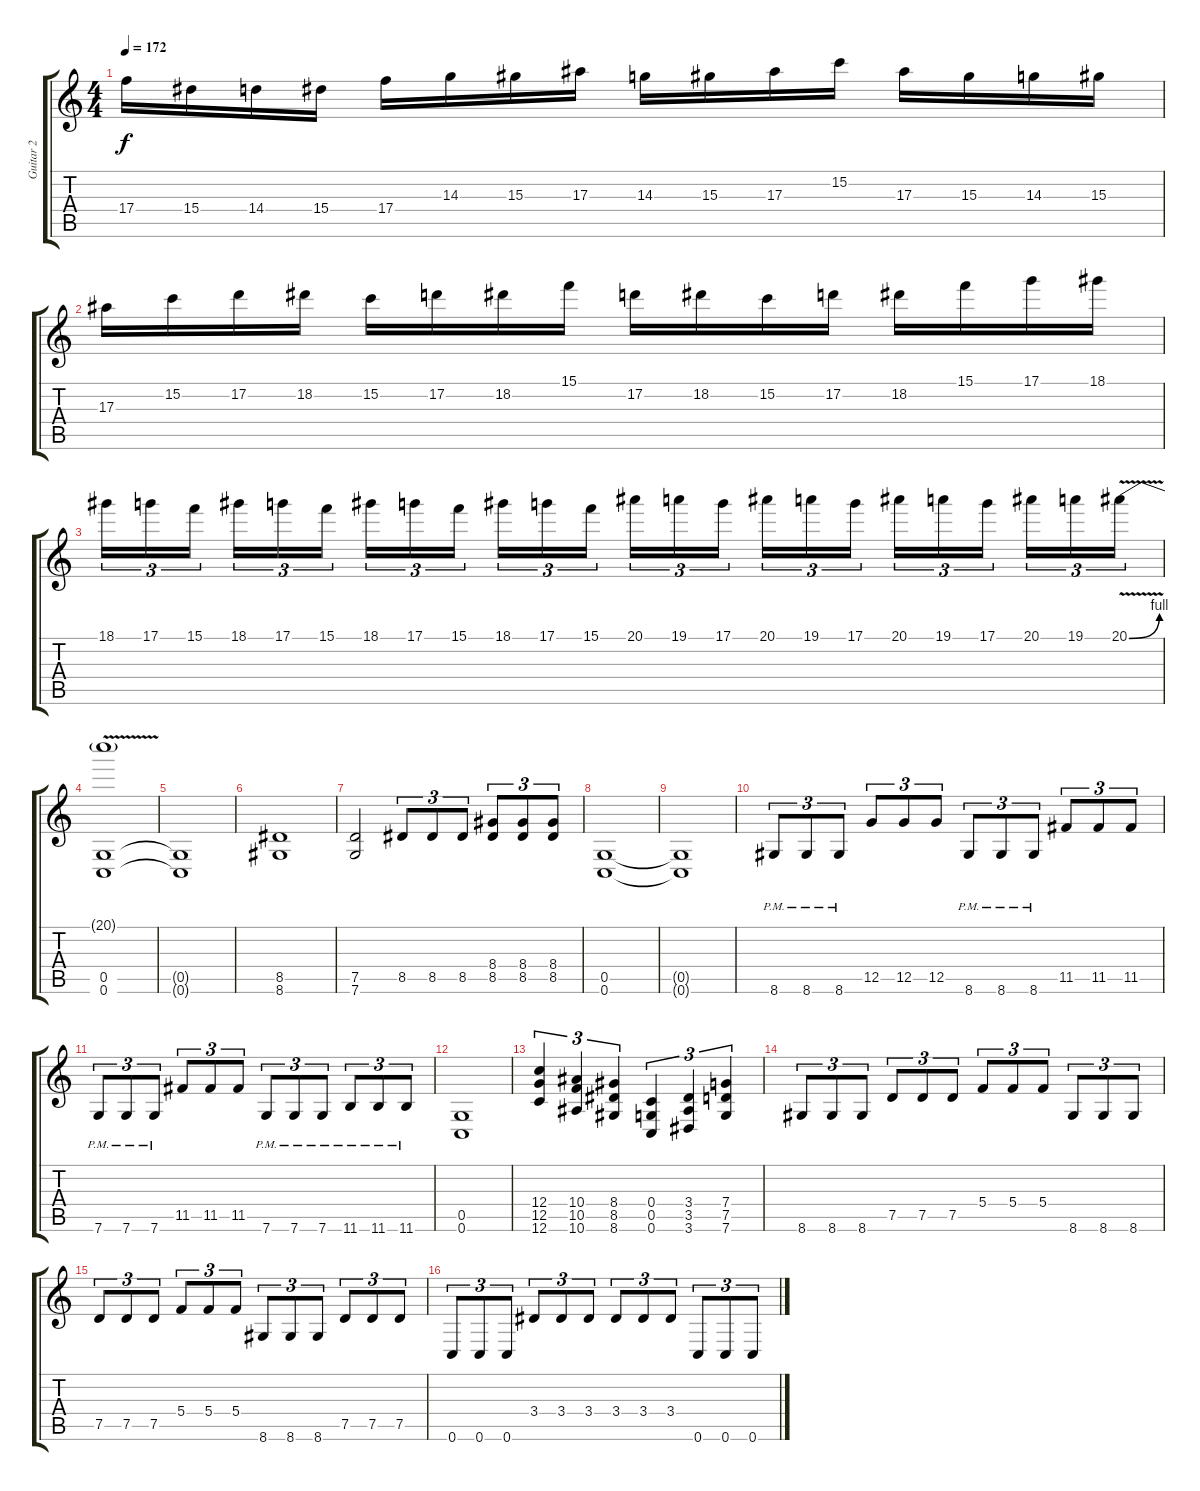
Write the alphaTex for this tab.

\track ("Guitar 2" "Guitar 2") {instrument distortionguitar}
\staff {score tabs}
\tuning (D4 A3 F3 C3 G2 C2) {hide}
\ts (4 4)
\tempo 172
\clef g2
\ks c
17.4.16{dy f} 15.4.16 14.4.16 15.4.16 17.4.16 14.3.16 15.3.16 17.3.16 14.3.16 15.3.16 17.3.16 15.2.16 17.3.16 15.3.16 14.3.16 15.3.16 |
17.3.16 15.2.16 17.2.16 18.2.16 15.2.16 17.2.16 18.2.16 15.1.16 17.2.16 18.2.16 15.2.16 17.2.16 18.2.16 15.1.16 17.1.16 18.1.16 |
18.1.16{tu (3 2)} 17.1.16{tu (3 2)} 15.1.16{tu (3 2) beam splitsecondary} 18.1.16{tu (3 2)} 17.1.16{tu (3 2)} 15.1.16{tu (3 2)} 18.1.16{tu (3 2)} 17.1.16{tu (3 2)} 15.1.16{tu (3 2) beam splitsecondary} 18.1.16{tu (3 2)} 17.1.16{tu (3 2)} 15.1.16{tu (3 2)} 20.1.16{tu (3 2)} 19.1.16{tu (3 2)} 17.1.16{tu (3 2) beam splitsecondary} 20.1.16{tu (3 2)} 19.1.16{tu (3 2)} 17.1.16{tu (3 2)} 20.1.16{tu (3 2)} 19.1.16{tu (3 2)} 17.1.16{tu (3 2) beam splitsecondary} 20.1.16{tu (3 2)} 19.1.16{tu (3 2)} 20.1{be (bend 0 0 60 4) v}.16{tu (3 2)} |
(20.1{t} 0.5 0.6).1 |
(0.5{t} 0.6{t}).1 |
(8.5 8.6).1 |
(7.5 7.6).2 8.5.8{tu (3 2)} 8.5.8{tu (3 2)} 8.5.8{tu (3 2)} (8.4 8.5).8{tu (3 2)} (8.4 8.5).8{tu (3 2)} (8.4 8.5).8{tu (3 2)} |
(0.5 0.6).1 |
(0.5{t} 0.6{t}).1 |
8.6{pm}.8{tu (3 2)} 8.6{pm}.8{tu (3 2)} 8.6{pm}.8{tu (3 2)} 12.5.8{tu (3 2)} 12.5.8{tu (3 2)} 12.5.8{tu (3 2)} 8.6{pm}.8{tu (3 2)} 8.6{pm}.8{tu (3 2)} 8.6{pm}.8{tu (3 2)} 11.5.8{tu (3 2)} 11.5.8{tu (3 2)} 11.5.8{tu (3 2)} |
7.6{pm}.8{tu (3 2)} 7.6{pm}.8{tu (3 2)} 7.6{pm}.8{tu (3 2)} 11.5.8{tu (3 2)} 11.5.8{tu (3 2)} 11.5.8{tu (3 2)} 7.6{pm}.8{tu (3 2)} 7.6{pm}.8{tu (3 2)} 7.6{pm}.8{tu (3 2)} 11.6{pm}.8{tu (3 2)} 11.6{pm}.8{tu (3 2)} 11.6{pm}.8{tu (3 2)} |
(0.5 0.6).1 |
(12.4 12.5 12.6).4{tu (3 2)} (10.4 10.5 10.6).4{tu (3 2)} (8.4 8.5 8.6).4{tu (3 2)} (0.4 0.5 0.6).4{tu (3 2)} (3.4 3.5 3.6).4{tu (3 2)} (7.4 7.5 7.6).4{tu (3 2)} |
8.6.8{tu (3 2)} 8.6.8{tu (3 2)} 8.6.8{tu (3 2)} 7.5.8{tu (3 2)} 7.5.8{tu (3 2)} 7.5.8{tu (3 2)} 5.4.8{tu (3 2)} 5.4.8{tu (3 2)} 5.4.8{tu (3 2)} 8.6.8{tu (3 2)} 8.6.8{tu (3 2)} 8.6.8{tu (3 2)} |
7.5.8{tu (3 2)} 7.5.8{tu (3 2)} 7.5.8{tu (3 2)} 5.4.8{tu (3 2)} 5.4.8{tu (3 2)} 5.4.8{tu (3 2)} 8.6.8{tu (3 2)} 8.6.8{tu (3 2)} 8.6.8{tu (3 2)} 7.5.8{tu (3 2)} 7.5.8{tu (3 2)} 7.5.8{tu (3 2)} |
0.6.8{tu (3 2)} 0.6.8{tu (3 2)} 0.6.8{tu (3 2)} 3.4.8{tu (3 2)} 3.4.8{tu (3 2)} 3.4.8{tu (3 2)} 3.4.8{tu (3 2)} 3.4.8{tu (3 2)} 3.4.8{tu (3 2)} 0.6.8{tu (3 2)} 0.6.8{tu (3 2)} 0.6.8{tu (3 2)}
